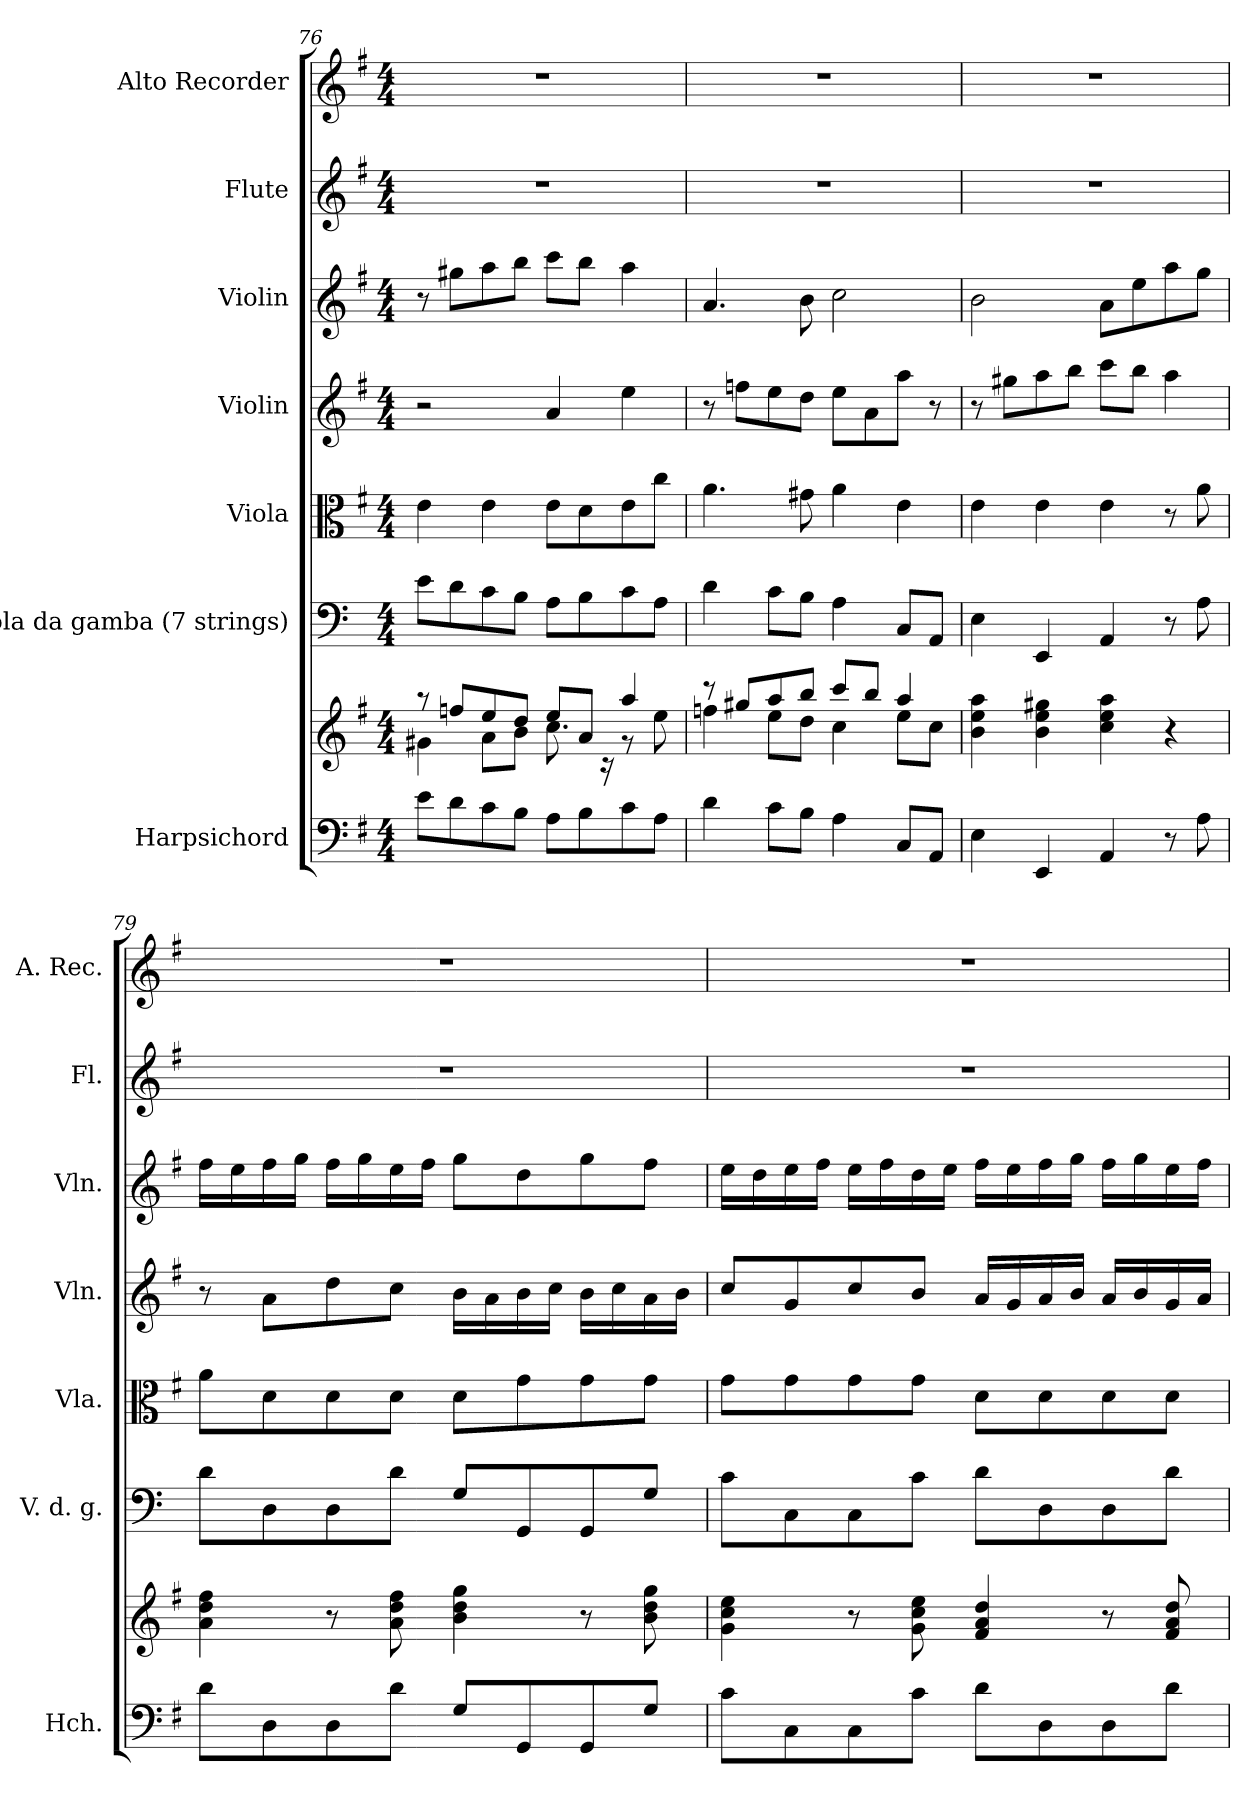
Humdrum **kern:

**kern	**kern	**kern	**kern	**kern	**kern	**kern	**kern
*part7	*part7	*part6	*part5	*part4	*part3	*part2	*part1
*staff8	*staff7	*staff6	*staff5	*staff4	*staff3	*staff2	*staff1
*I"Harpsichord	*	*I"Viola da gamba (7 strings)	*I"Viola	*I"Violin	*I"Violin	*I"Flute	*I"Alto Recorder
*I'Hch.	*	*I'V. d. g.	*I'Vla.	*I'Vln.	*I'Vln.	*I'Fl.	*I'A. Rec.
!!LO:PB:g=z
*clefF4	*clefG2	*clefF4	*clefC3	*clefG2	*clefG2	*clefG2	*clefG2
*k[f#]	*k[f#]	*k[]	*k[f#]	*k[f#]	*k[f#]	*k[f#]	*k[f#]
*M4/4	*M4/4	*M4/4	*M4/4	*M4/4	*M4/4	*M4/4	*M4/4
=76	=76	=76	=76	=76	=76	=76	=76
*	*^	*	*	*	*	*	*
8e\L	8r	4g#X\	8e\L	4e\	2r	8r	1r	1r
8d\	8ffn/L	.	8d\	.	.	8gg#X\L	.	.
8c\	8ee/	8a\L	8c\	4e\	.	8aa\	.	.
8B\J	8dd/J	8b\J	8B\J	.	.	8bb\J	.	.
8A\L	8ee/L	8.cc\	8A\L	8e\L	4a/	8ccc\L	.	.
8B\	8a/J	.	8B\	8d\	.	8bb\J	.	.
.	.	16r	.	.	.	.	.	.
8c\	4aa/	8r	8c\	8e\	4ee\	4aa\	.	.
8A\J	.	8ee\	8A\J	8cc\J	.	.	.	.
=77	=77	=77	=77	=77	=77	=77	=77	=77
4d\	8r	4ffn\	4d\	4.a\	8r	4.a/	1r	1r
.	8gg#X/L	.	.	.	8ffn\L	.	.	.
8c\L	8aa/	8ee\L	8c\L	.	8ee\	.	.	.
8B\J	8bb/J	8dd\J	8B\J	8g#X\	8dd\J	8b\	.	.
4A\	8ccc/L	4cc\	4A\	4a\	8ee\L	2cc\	.	.
.	8bb/J	.	.	.	8a\	.	.	.
8C/L	4aa/	8ee\L	8C/L	4e\	8aa\J	.	.	.
8AA/J	.	8cc\J	8AA/J	.	8r	.	.	.
*	*v	*v	*	*	*	*	*	*
=78	=78	=78	=78	=78	=78	=78	=78
4E\	4b\ 4ee\ 4aa\	4E\	4e\	8r	2b\	1r	1r
.	.	.	.	8gg#X\L	.	.	.
4EE/	4b\ 4ee\ 4gg#X\	4EE/	4e\	8aa\	.	.	.
.	.	.	.	8bb\J	.	.	.
4AA/	4cc\ 4ee\ 4aa\	4AA/	4e\	8ccc\L	8a\L	.	.
.	.	.	.	8bb\J	8ee\	.	.
8r	4r	8r	8r	4aa\	8aa\	.	.
8A\	.	8A\	8a\	.	8gg\J	.	.
!!LO:PB:g=z
=79	=79	=79	=79	=79	=79	=79	=79
8d\L	4a\ 4dd\ 4ff#\	8d\L	8a\L	8r	16ff#\LL	1r	1r
.	.	.	.	.	16ee\	.	.
8D\	.	8D\	8d\	8a\L	16ff#\	.	.
.	.	.	.	.	16gg\JJ	.	.
8D\	8r	8D\	8d\	8dd\	16ff#\LL	.	.
.	.	.	.	.	16gg\	.	.
8d\J	8a\ 8dd\ 8ff#\	8d\J	8d\J	8cc\J	16ee\	.	.
.	.	.	.	.	16ff#\JJ	.	.
8G/L	4b\ 4dd\ 4gg\	8G/L	8d\L	16b\LL	8gg\L	.	.
.	.	.	.	16a\	.	.	.
8GG/	.	8GG/	8g\	16b\	8dd\	.	.
.	.	.	.	16cc\JJ	.	.	.
8GG/	8r	8GG/	8g\	16b\LL	8gg\	.	.
.	.	.	.	16cc\	.	.	.
8G/J	8b\ 8dd\ 8gg\	8G/J	8g\J	16a\	8ff#\J	.	.
.	.	.	.	16b\JJ	.	.	.
=80	=80	=80	=80	=80	=80	=80	=80
8c\L	4g\ 4cc\ 4ee\	8c\L	8g\L	8cc/L	16ee\LL	1r	1r
.	.	.	.	.	16dd\	.	.
8C\	.	8C\	8g\	8g/	16ee\	.	.
.	.	.	.	.	16ff#\JJ	.	.
8C\	8r	8C\	8g\	8cc/	16ee\LL	.	.
.	.	.	.	.	16ff#\	.	.
8c\J	8g\ 8cc\ 8ee\	8c\J	8g\J	8b/J	16dd\	.	.
.	.	.	.	.	16ee\JJ	.	.
8d\L	4f#/ 4a/ 4dd/	8d\L	8d\L	16a/LL	16ff#\LL	.	.
.	.	.	.	16g/	16ee\	.	.
8D\	.	8D\	8d\	16a/	16ff#\	.	.
.	.	.	.	16b/JJ	16gg\JJ	.	.
8D\	8r	8D\	8d\	16a/LL	16ff#\LL	.	.
.	.	.	.	16b/	16gg\	.	.
8d\J	8f#/ 8a/ 8dd/	8d\J	8d\J	16g/	16ee\	.	.
.	.	.	.	16a/JJ	16ff#\JJ	.	.
=	=	=	=	=	=	=	=
*-	*-	*-	*-	*-	*-	*-	*-
